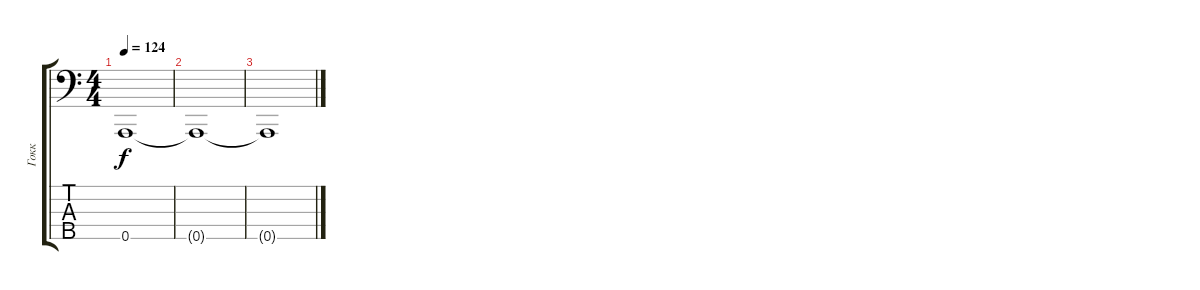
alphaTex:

\track ("Гокк" "Гокк") {instrument electricbassfinger}
\staff {score tabs}
\tuning (Gb2 D2 A1 E1 A0) {hide}
\ts (4 4)
\tempo 124
\clef f4
\ks c
0.5{t}.1{dy f} |
0.5{t}.1 |
0.5{t}.1
